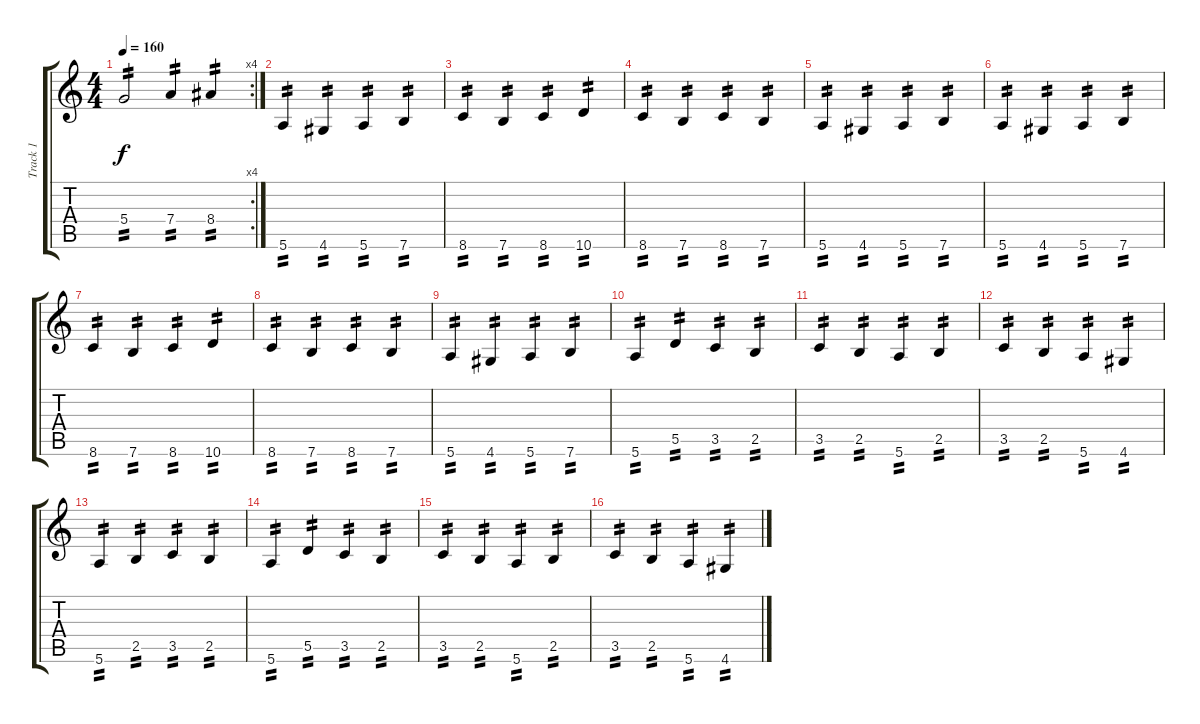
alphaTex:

\track ("Track 1" "Track 1") {instrument distortionguitar}
\staff {score tabs}
\tuning (E4 B3 G3 D3 A2 E2) {hide}
\rc 4
\ts (4 4)
\tempo 160
\clef g2
\ks c
5.4.2{tp 2 dy f} 7.4.4{tp 2} 8.4.4{tp 2} |
5.6.4{tp 2} 4.6.4{tp 2} 5.6.4{tp 2} 7.6.4{tp 2} |
8.6.4{tp 2} 7.6.4{tp 2} 8.6.4{tp 2} 10.6.4{tp 2} |
8.6.4{tp 2} 7.6.4{tp 2} 8.6.4{tp 2} 7.6.4{tp 2} |
5.6.4{tp 2} 4.6.4{tp 2} 5.6.4{tp 2} 7.6.4{tp 2} |
5.6.4{tp 2} 4.6.4{tp 2} 5.6.4{tp 2} 7.6.4{tp 2} |
8.6.4{tp 2} 7.6.4{tp 2} 8.6.4{tp 2} 10.6.4{tp 2} |
8.6.4{tp 2} 7.6.4{tp 2} 8.6.4{tp 2} 7.6.4{tp 2} |
5.6.4{tp 2} 4.6.4{tp 2} 5.6.4{tp 2} 7.6.4{tp 2} |
5.6.4{tp 2} 5.5.4{tp 2} 3.5.4{tp 2} 2.5.4{tp 2} |
3.5.4{tp 2} 2.5.4{tp 2} 5.6.4{tp 2} 2.5.4{tp 2} |
3.5.4{tp 2} 2.5.4{tp 2} 5.6.4{tp 2} 4.6.4{tp 2} |
5.6.4{tp 2} 2.5.4{tp 2} 3.5.4{tp 2} 2.5.4{tp 2} |
5.6.4{tp 2} 5.5.4{tp 2} 3.5.4{tp 2} 2.5.4{tp 2} |
3.5.4{tp 2} 2.5.4{tp 2} 5.6.4{tp 2} 2.5.4{tp 2} |
3.5.4{tp 2} 2.5.4{tp 2} 5.6.4{tp 2} 4.6.4{tp 2}
